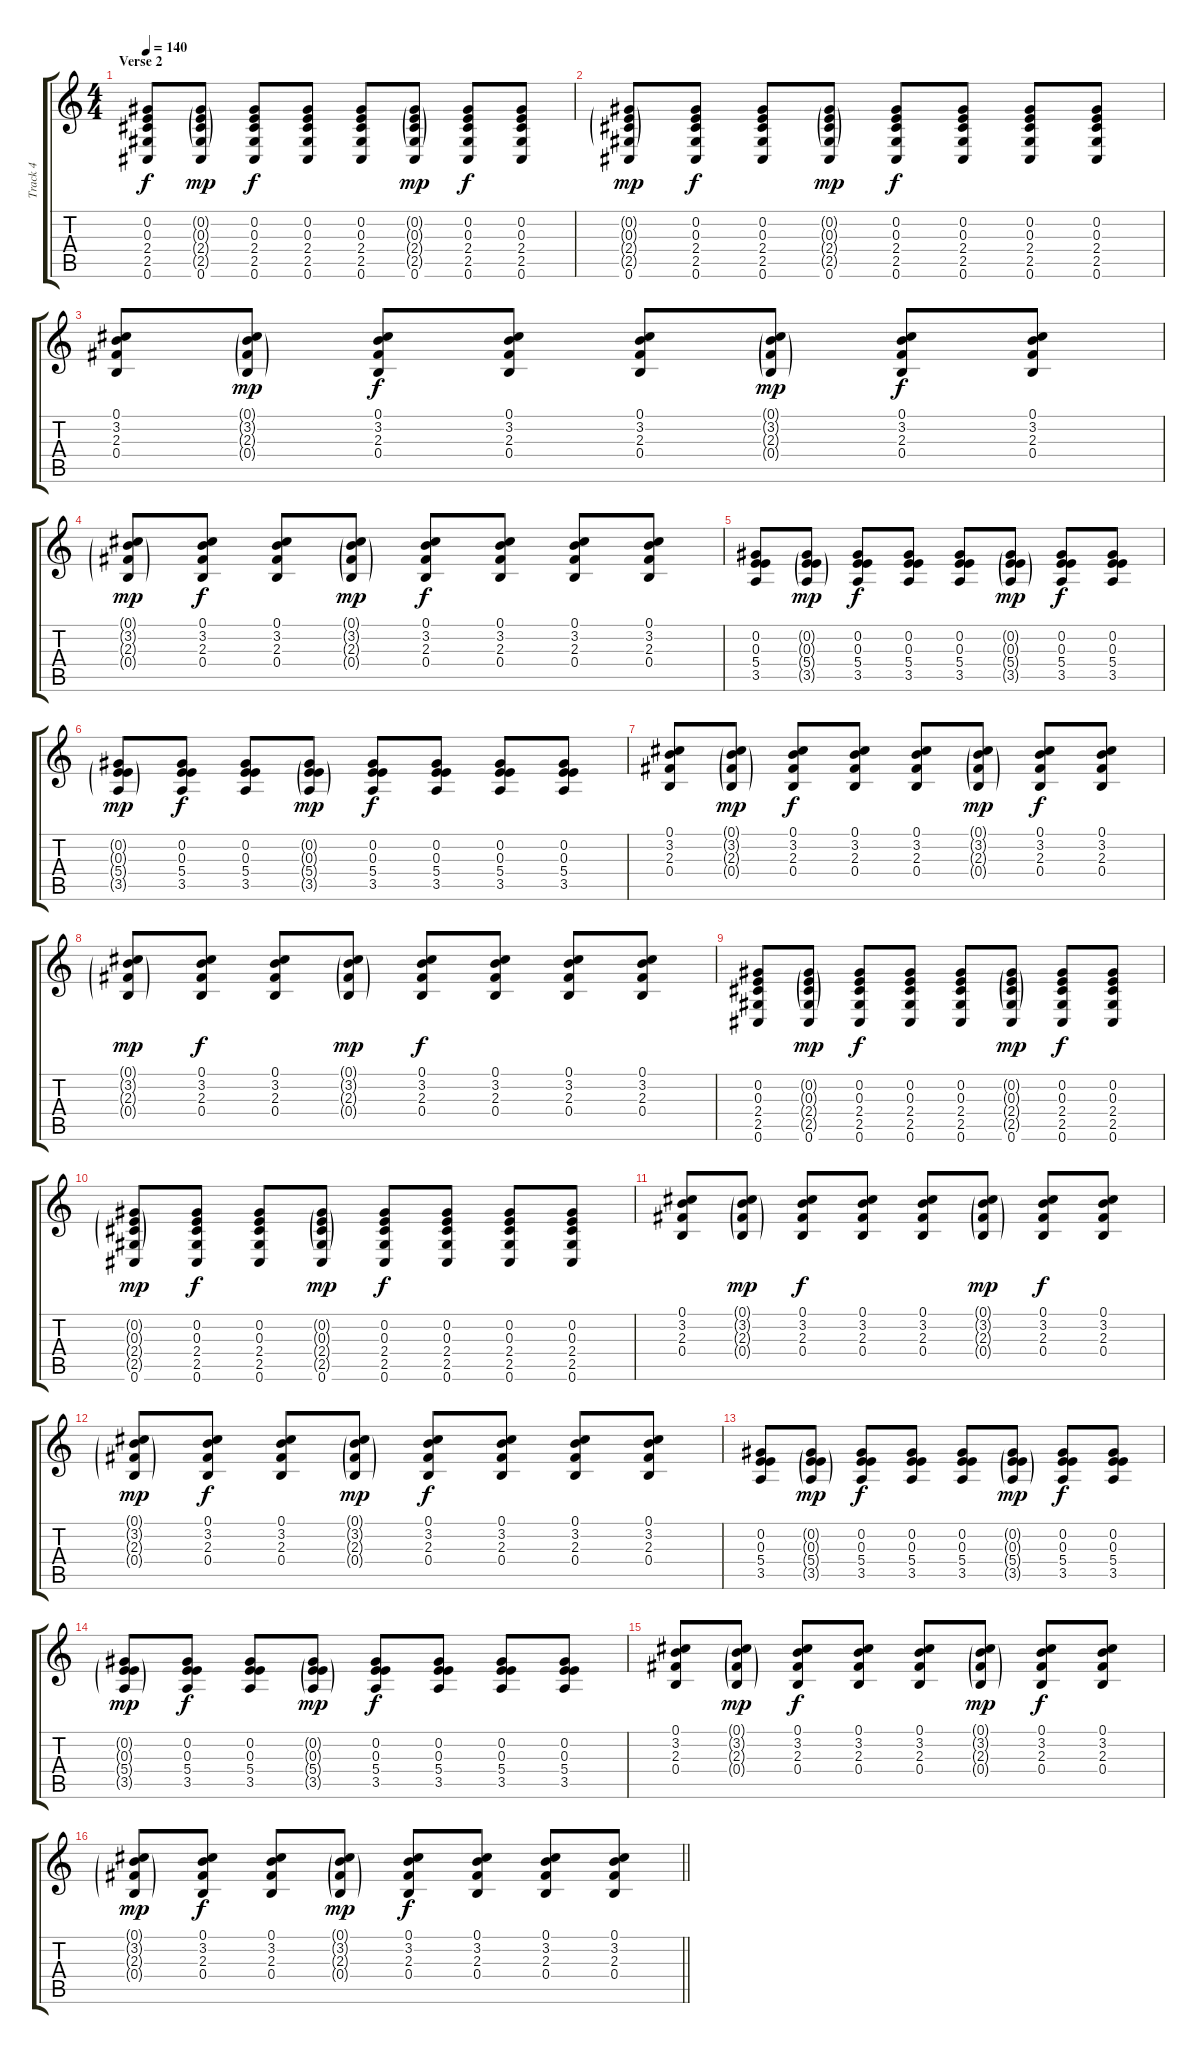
\track ("Track 4" "Track 4") {instrument acousticguitarsteel}
\staff {score tabs}
\tuning (Db4 Ab3 E3 B2 Gb2 Db2) {hide}
\ts (4 4)
\section ("" "Verse 2")
\tempo 140
\clef g2
\ks c
(0.2 0.3 2.4 2.5 0.6).8{dy f volume 10} (0.2{g} 0.3{g} 2.4{g} 2.5{g} 0.6).8{dy mp} (0.2 0.3 2.4 2.5 0.6).8{dy f} (0.2 0.3 2.4 2.5 0.6).8 (0.2 0.3 2.4 2.5 0.6).8 (0.2{g} 0.3{g} 2.4{g} 2.5{g} 0.6).8{dy mp} (0.2 0.3 2.4 2.5 0.6).8{dy f} (0.2 0.3 2.4 2.5 0.6).8 |
(0.2{g} 0.3{g} 2.4{g} 2.5{g} 0.6).8{dy mp} (0.2 0.3 2.4 2.5 0.6).8{dy f} (0.2 0.3 2.4 2.5 0.6).8 (0.2{g} 0.3{g} 2.4{g} 2.5{g} 0.6).8{dy mp} (0.2 0.3 2.4 2.5 0.6).8{dy f} (0.2 0.3 2.4 2.5 0.6).8 (0.2 0.3 2.4 2.5 0.6).8 (0.2 0.3 2.4 2.5 0.6).8 |
(0.1 3.2 2.3 0.4).8 (0.1{g} 3.2{g} 2.3{g} 0.4{g}).8{dy mp} (0.1 3.2 2.3 0.4).8{dy f} (0.1 3.2 2.3 0.4).8 (0.1 3.2 2.3 0.4).8 (0.1{g} 3.2{g} 2.3{g} 0.4{g}).8{dy mp} (0.1 3.2 2.3 0.4).8{dy f} (0.1 3.2 2.3 0.4).8 |
(0.1{g} 3.2{g} 2.3{g} 0.4{g}).8{dy mp} (0.1 3.2 2.3 0.4).8{dy f} (0.1 3.2 2.3 0.4).8 (0.1{g} 3.2{g} 2.3{g} 0.4{g}).8{dy mp} (0.1 3.2 2.3 0.4).8{dy f} (0.1 3.2 2.3 0.4).8 (0.1 3.2 2.3 0.4).8 (0.1 3.2 2.3 0.4).8 |
(0.2 0.3 5.4 3.5).8 (0.2{g} 0.3{g} 5.4{g} 3.5{g}).8{dy mp} (0.2 0.3 5.4 3.5).8{dy f} (0.2 0.3 5.4 3.5).8 (0.2 0.3 5.4 3.5).8 (0.2{g} 0.3{g} 5.4{g} 3.5{g}).8{dy mp} (0.2 0.3 5.4 3.5).8{dy f} (0.2 0.3 5.4 3.5).8 |
(0.2{g} 0.3{g} 5.4{g} 3.5{g}).8{dy mp} (0.2 0.3 5.4 3.5).8{dy f} (0.2 0.3 5.4 3.5).8 (0.2{g} 0.3{g} 5.4{g} 3.5{g}).8{dy mp} (0.2 0.3 5.4 3.5).8{dy f} (0.2 0.3 5.4 3.5).8 (0.2 0.3 5.4 3.5).8 (0.2 0.3 5.4 3.5).8 |
(0.1 3.2 2.3 0.4).8 (0.1{g} 3.2{g} 2.3{g} 0.4{g}).8{dy mp} (0.1 3.2 2.3 0.4).8{dy f} (0.1 3.2 2.3 0.4).8 (0.1 3.2 2.3 0.4).8 (0.1{g} 3.2{g} 2.3{g} 0.4{g}).8{dy mp} (0.1 3.2 2.3 0.4).8{dy f} (0.1 3.2 2.3 0.4).8 |
(0.1{g} 3.2{g} 2.3{g} 0.4{g}).8{dy mp} (0.1 3.2 2.3 0.4).8{dy f} (0.1 3.2 2.3 0.4).8 (0.1{g} 3.2{g} 2.3{g} 0.4{g}).8{dy mp} (0.1 3.2 2.3 0.4).8{dy f} (0.1 3.2 2.3 0.4).8 (0.1 3.2 2.3 0.4).8 (0.1 3.2 2.3 0.4).8 |
(0.2 0.3 2.4 2.5 0.6).8{volume 10} (0.2{g} 0.3{g} 2.4{g} 2.5{g} 0.6).8{dy mp} (0.2 0.3 2.4 2.5 0.6).8{dy f} (0.2 0.3 2.4 2.5 0.6).8 (0.2 0.3 2.4 2.5 0.6).8 (0.2{g} 0.3{g} 2.4{g} 2.5{g} 0.6).8{dy mp} (0.2 0.3 2.4 2.5 0.6).8{dy f} (0.2 0.3 2.4 2.5 0.6).8 |
(0.2{g} 0.3{g} 2.4{g} 2.5{g} 0.6).8{dy mp} (0.2 0.3 2.4 2.5 0.6).8{dy f} (0.2 0.3 2.4 2.5 0.6).8 (0.2{g} 0.3{g} 2.4{g} 2.5{g} 0.6).8{dy mp} (0.2 0.3 2.4 2.5 0.6).8{dy f} (0.2 0.3 2.4 2.5 0.6).8 (0.2 0.3 2.4 2.5 0.6).8 (0.2 0.3 2.4 2.5 0.6).8 |
(0.1 3.2 2.3 0.4).8 (0.1{g} 3.2{g} 2.3{g} 0.4{g}).8{dy mp} (0.1 3.2 2.3 0.4).8{dy f} (0.1 3.2 2.3 0.4).8 (0.1 3.2 2.3 0.4).8 (0.1{g} 3.2{g} 2.3{g} 0.4{g}).8{dy mp} (0.1 3.2 2.3 0.4).8{dy f} (0.1 3.2 2.3 0.4).8 |
(0.1{g} 3.2{g} 2.3{g} 0.4{g}).8{dy mp} (0.1 3.2 2.3 0.4).8{dy f} (0.1 3.2 2.3 0.4).8 (0.1{g} 3.2{g} 2.3{g} 0.4{g}).8{dy mp} (0.1 3.2 2.3 0.4).8{dy f} (0.1 3.2 2.3 0.4).8 (0.1 3.2 2.3 0.4).8 (0.1 3.2 2.3 0.4).8 |
(0.2 0.3 5.4 3.5).8 (0.2{g} 0.3{g} 5.4{g} 3.5{g}).8{dy mp} (0.2 0.3 5.4 3.5).8{dy f} (0.2 0.3 5.4 3.5).8 (0.2 0.3 5.4 3.5).8 (0.2{g} 0.3{g} 5.4{g} 3.5{g}).8{dy mp} (0.2 0.3 5.4 3.5).8{dy f} (0.2 0.3 5.4 3.5).8 |
(0.2{g} 0.3{g} 5.4{g} 3.5{g}).8{dy mp} (0.2 0.3 5.4 3.5).8{dy f} (0.2 0.3 5.4 3.5).8 (0.2{g} 0.3{g} 5.4{g} 3.5{g}).8{dy mp} (0.2 0.3 5.4 3.5).8{dy f} (0.2 0.3 5.4 3.5).8 (0.2 0.3 5.4 3.5).8 (0.2 0.3 5.4 3.5).8 |
(0.1 3.2 2.3 0.4).8 (0.1{g} 3.2{g} 2.3{g} 0.4{g}).8{dy mp} (0.1 3.2 2.3 0.4).8{dy f} (0.1 3.2 2.3 0.4).8 (0.1 3.2 2.3 0.4).8 (0.1{g} 3.2{g} 2.3{g} 0.4{g}).8{dy mp} (0.1 3.2 2.3 0.4).8{dy f} (0.1 3.2 2.3 0.4).8 |
\barLineRight lightlight
(0.1{g} 3.2{g} 2.3{g} 0.4{g}).8{dy mp} (0.1 3.2 2.3 0.4).8{dy f} (0.1 3.2 2.3 0.4).8 (0.1{g} 3.2{g} 2.3{g} 0.4{g}).8{dy mp} (0.1 3.2 2.3 0.4).8{dy f} (0.1 3.2 2.3 0.4).8 (0.1 3.2 2.3 0.4).8 (0.1 3.2 2.3 0.4).8
